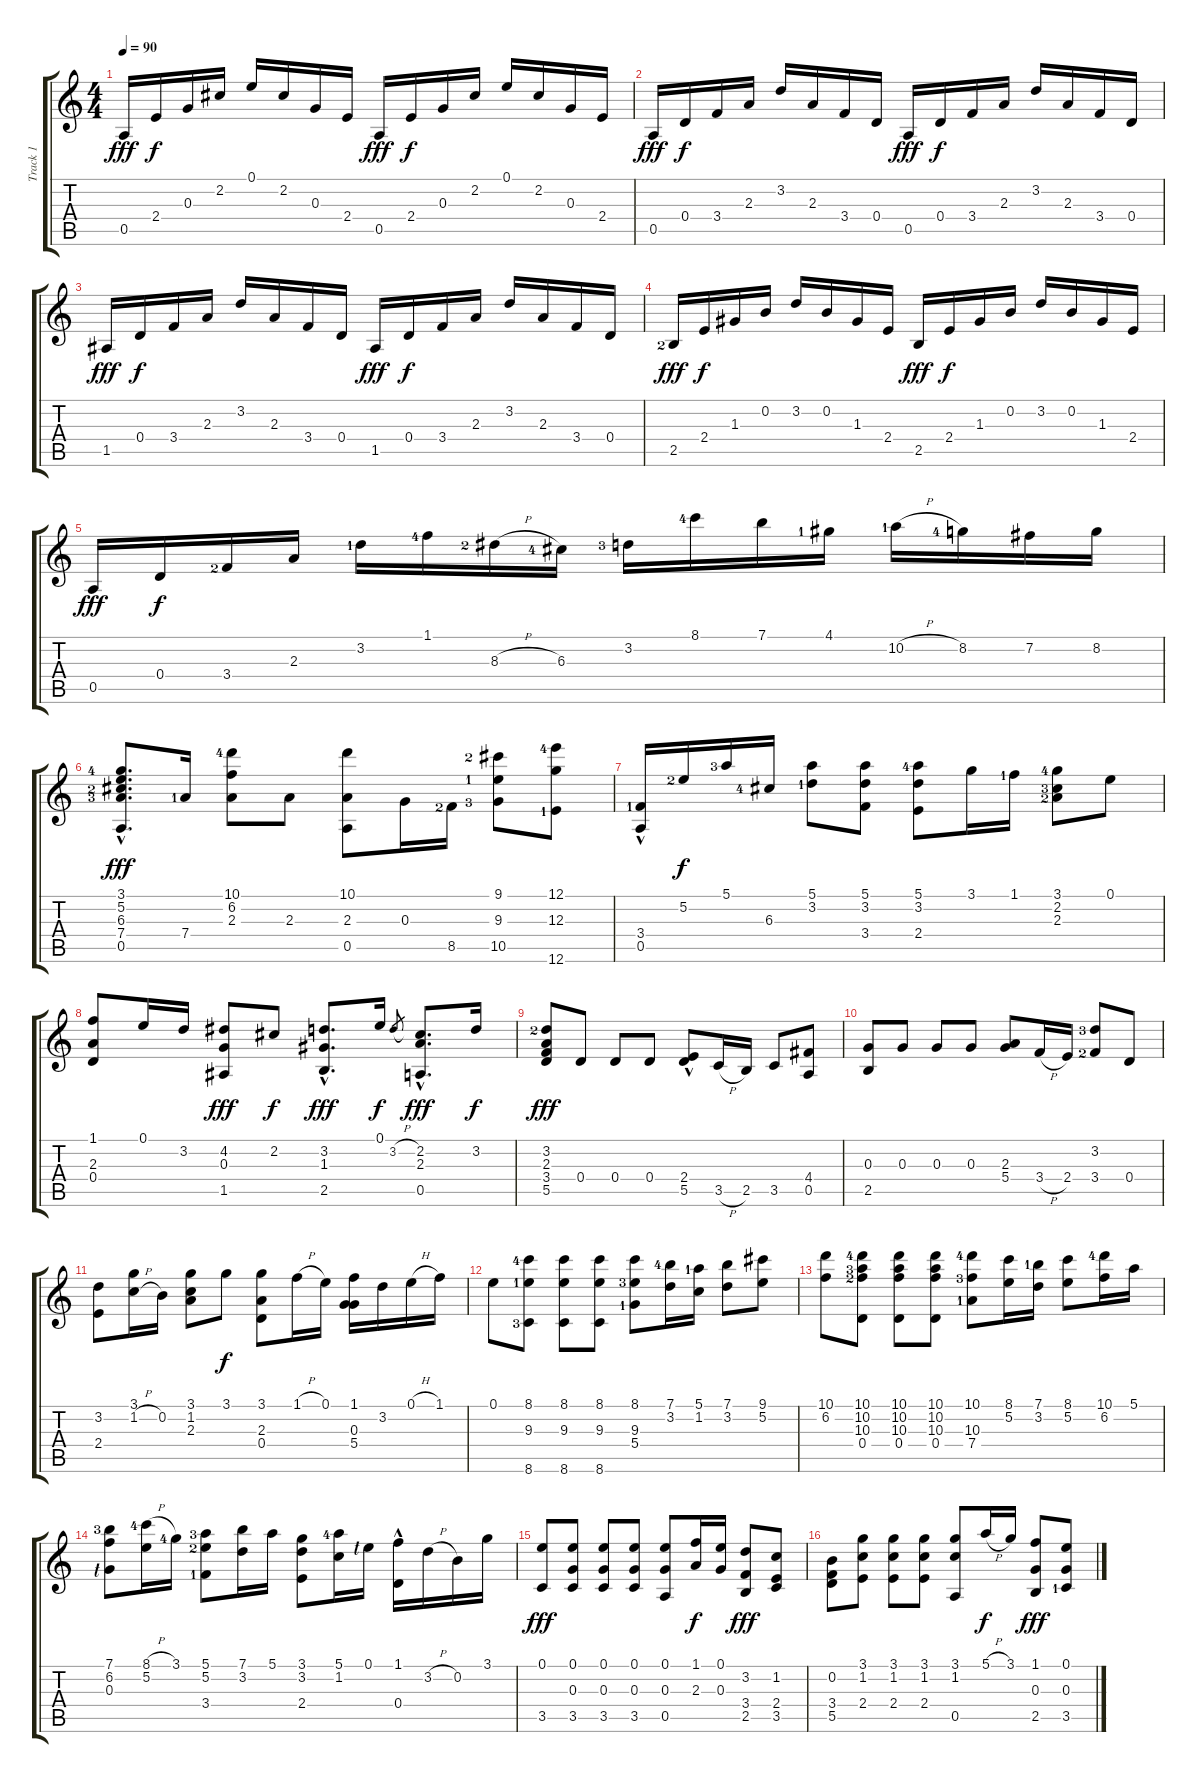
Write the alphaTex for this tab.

\track ("Track 1" "Track 1") {instrument acousticguitarnylon}
\staff {score tabs}
\tuning (E4 B3 G3 D3 A2 E2) {hide}
\ts (4 4)
\tempo 90
\clef g2
\ks c
0.5.16{dy fff} 2.4.16{dy f} 0.3.16 2.2.16 0.1.16 2.2.16 0.3.16 2.4.16 0.5.16{dy fff} 2.4.16{dy f} 0.3.16 2.2.16 0.1.16 2.2.16 0.3.16 2.4.16 |
0.5.16{dy fff} 0.4.16{dy f} 3.4.16 2.3.16 3.2.16 2.3.16 3.4.16 0.4.16 0.5.16{dy fff} 0.4.16{dy f} 3.4.16 2.3.16 3.2.16 2.3.16 3.4.16 0.4.16 |
1.5.16{dy fff} 0.4.16{dy f} 3.4.16 2.3.16 3.2.16 2.3.16 3.4.16 0.4.16 1.5.16{dy fff} 0.4.16{dy f} 3.4.16 2.3.16 3.2.16 2.3.16 3.4.16 0.4.16 |
2.5{lf 3}.16{dy fff} 2.4.16{dy f} 1.3.16 0.2.16 3.2.16 0.2.16 1.3.16 2.4.16 2.5.16{dy fff} 2.4.16{dy f} 1.3.16 0.2.16 3.2.16 0.2.16 1.3.16 2.4.16 |
0.5.16{dy fff} 0.4.16{dy f} 3.4{lf 3}.16 2.3.16 3.2{lf 2}.16 1.1{lf 5}.16 8.3{h lf 3}.16 6.3{lf 5}.16 3.2{lf 4}.16 8.1{lf 5}.16 7.1.16 4.1{lf 2}.16 10.2{h lf 2}.16 8.2{lf 5}.16 7.2.16 8.2.16 |
(3.1{lf 5} 5.2 6.3{lf 3} 7.4{hac lf 4} 0.5).8{d dy fff} 7.4{lf 2}.16 (10.1{lf 5} 6.2 2.3).8 2.3.8 (10.1 2.3 0.5).8 0.3.16 8.5{lf 3}.16 (9.1{lf 3} 9.3{lf 2} 10.5{lf 4}).8 (12.1{lf 5} 12.3 12.6{lf 2}).8 |
(3.4{hac lf 2} 0.5{hac}).16 5.2{lf 3}.16{dy f} 5.1{lf 4}.16 6.3{lf 5}.16 (5.1 3.2{lf 2}).8 (5.1 3.2 3.4).8 (5.1{lf 5} 3.2 2.4).8 3.1.16 1.1{lf 2}.16 (3.1{lf 5} 2.2{lf 4} 2.3{lf 3}).8 0.1.8 |
(1.1 2.3 0.4).8 0.1.16 3.2.16 (4.2 0.3 1.5).8{dy fff} 2.2.8{dy f} (3.2{hac} 1.3 2.5).8{d dy fff} 0.1.16{dy f} 3.2{h}.8{gr} (2.2{hac} 2.3 0.5).8{d dy fff} 3.2.16{dy f} |
(3.2{lf 3} 2.3 3.4 5.5).8{dy fff} 0.4.8 0.4.8 0.4.8 (2.4{hac} 5.5).8 3.5{h}.16 2.5.16 3.5.8 (4.4 0.5).8 |
(0.3 2.5).8 0.3.8 0.3.8 0.3.8 (2.3 5.4).8 3.4{h}.16 2.4.16 (3.2{lf 4} 3.4{lf 3}).8 0.4.8 |
(3.2 2.4).8 (3.1 1.2{h}).16 0.2.16 (3.1 1.2 2.3).8 3.1.8{dy f} (3.1 2.3 0.4).8 1.1{h}.16 0.1.16 (1.1 0.3 5.4).16 3.2.16 0.1{h}.16 1.1.16 |
0.1.8 (8.1{lf 5} 9.3{lf 2} 8.6{lf 4}).8 (8.1 9.3 8.6).8 (8.1 9.3 8.6).8 (8.1 9.3{lf 4} 5.4{lf 2}).8 (7.1{lf 5} 3.2).16 (5.1{lf 2} 1.2).16 (7.1 3.2).8 (9.1 5.2).8 |
(10.1 6.2).8 (10.1{lf 5} 10.2{lf 4} 10.3{lf 3} 0.4).8 (10.1 10.2 10.3 0.4).8 (10.1 10.2 10.3 0.4).8 (10.1{lf 5} 10.3{lf 4} 7.4{lf 2}).8 (8.1 5.2).16 (7.1{lf 2} 3.2).16 (8.1 5.2).8 (10.1{lf 5} 6.2).16 5.1.16 |
(7.1{lf 4} 6.2 0.3{lf 1}).8 (8.1{h lf 5} 5.2).16 3.1{lf 5}.16 (5.1{lf 4} 5.2{lf 3} 3.4{lf 2}).8 (7.1 3.2).16 5.1.16 (3.1 3.2 2.4).8 (5.1{lf 5} 1.2).16 0.1{lf 1}.16 (1.1{hac} 0.4).16 3.2{h}.16 0.2.16 3.1.16 |
(0.1 3.5).8{dy fff} (0.1 0.3 3.5).8 (0.1 0.3 3.5).8 (0.1 0.3 3.5).8 (0.1 0.3 0.5).8 (1.1 2.3).16{dy f} (0.1 0.3).16 (3.2 3.4 2.5).8{dy fff} (1.2 2.4 3.5).8 |
(0.2 3.4 5.5).8 (3.1 1.2 2.4).8 (3.1 1.2 2.4).8 (3.1 1.2 2.4).8 (3.1 1.2 0.5).8 5.1{h}.16{dy f} 3.1.16 (1.1 0.3 2.5).8{dy fff} (0.1 0.3 3.5{lf 2}).8
